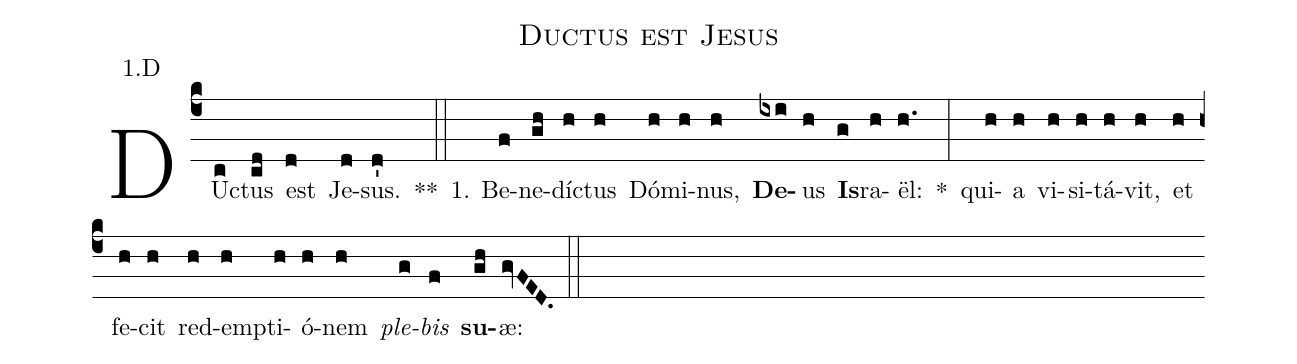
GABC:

name:Ductus est Jesus;
office-part:Antiphona;
mode:1;
annotation: 1.D;
%%
(c4) DU(c)ctus(cd) est(d) Je(d)sus.(d') **(::)
1. Be(f)ne(gh)díc(h)tus(h) Dó(h)mi(h)nus,(h) <b>De</b>(ixi)us(h) <b>Is</b>(g)ra(h)ël:(h.) *(:) qui(h)a(h) vi(h)si(h)tá(h)vit,(h) et(h) fe(h)cit(h) red(h)emp(h)ti(h)ó(h)nem(h) <i>ple</i>(g)<i>bis</i>(f) <b>su</b>(gh)æ:(gvFED.) (::)
